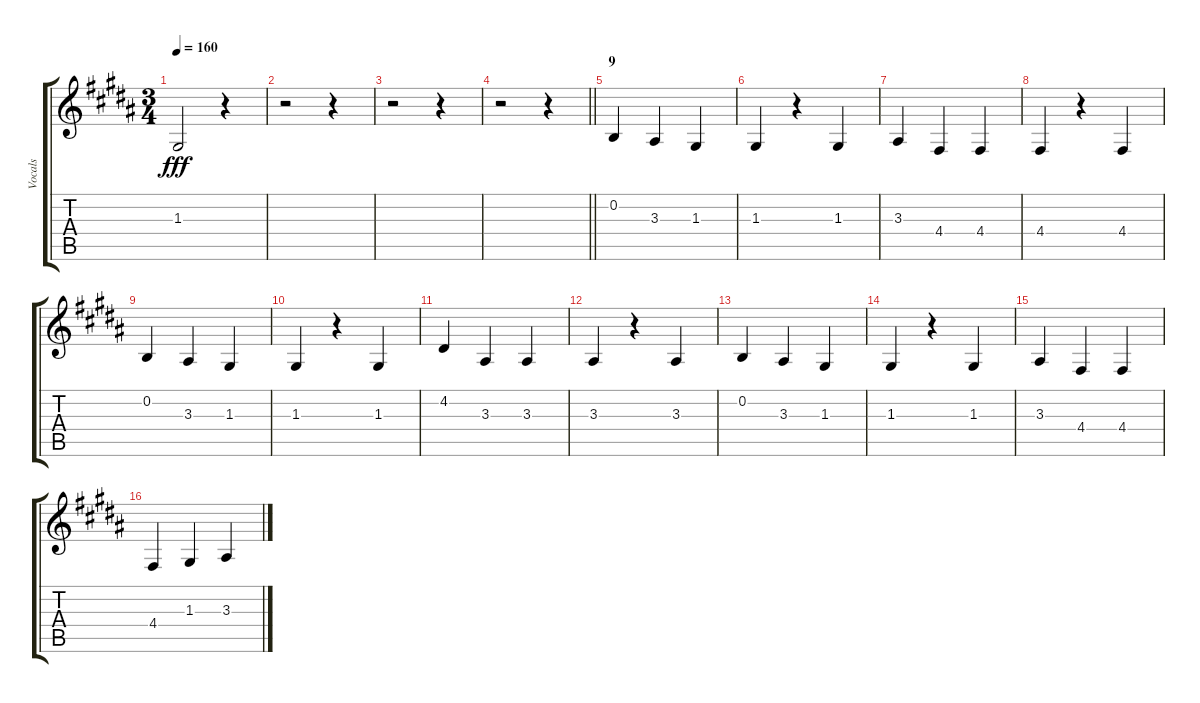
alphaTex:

\track ("Vocals" "Vocals") {instrument voiceoohs}
\staff {score tabs}
\tuning (E4 B3 G3 D3 A2 E2) {hide}
\ts (3 4)
\tempo 160
\clef g2
\ks b
1.3.2{dy fff} r.4 |
r.2 r.4 |
r.2 r.4 |
\barLineRight lightlight
r.2 r.4 |
\section ("" "9")
0.2.4 3.3.4 1.3.4 |
1.3.4 r.4 1.3.4 |
3.3.4 4.4.4 4.4.4 |
4.4.4 r.4 4.4.4 |
0.2.4 3.3.4 1.3.4 |
1.3.4 r.4 1.3.4 |
4.2.4 3.3.4 3.3.4 |
3.3.4 r.4 3.3.4 |
0.2.4 3.3.4 1.3.4 |
1.3.4 r.4 1.3.4 |
3.3.4 4.4.4 4.4.4 |
4.4.4 1.3.4 3.3.4
